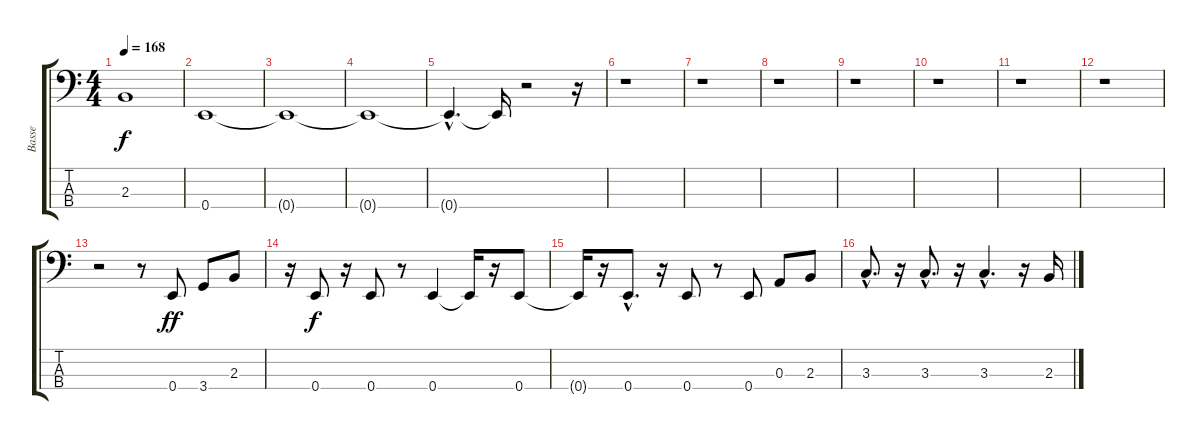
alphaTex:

\track ("Basse" "Basse") {instrument electricbassfinger}
\staff {score tabs}
\tuning (G2 D2 A1 E1) {hide}
\ts (4 4)
\tempo 168
\clef f4
\ks c
2.3{t}.1{dy f} |
0.4.1 |
0.4{t}.1 |
0.4{t}.1 |
0.4{hac t}.4{d} 0.4{t}.16 r.2 r.16 |
r.1 |
r.1 |
r.1 |
r.1 |
r.1 |
r.1 |
r.1 |
r.2 r.8 0.4.8{dy ff} 3.4.8 2.3.8 |
r.16 0.4.8{dy f} r.16 0.4.8 r.8 0.4.4 0.4{t}.16 r.16 0.4.8 |
0.4{t}.16 r.16 0.4{hac}.8{d} r.16 0.4.8 r.8 0.4.8 0.3.8 2.3.8 |
3.3{hac}.8{d} r.16 3.3{hac}.8{d} r.16 3.3{hac}.4{d} r.16 2.3.16
